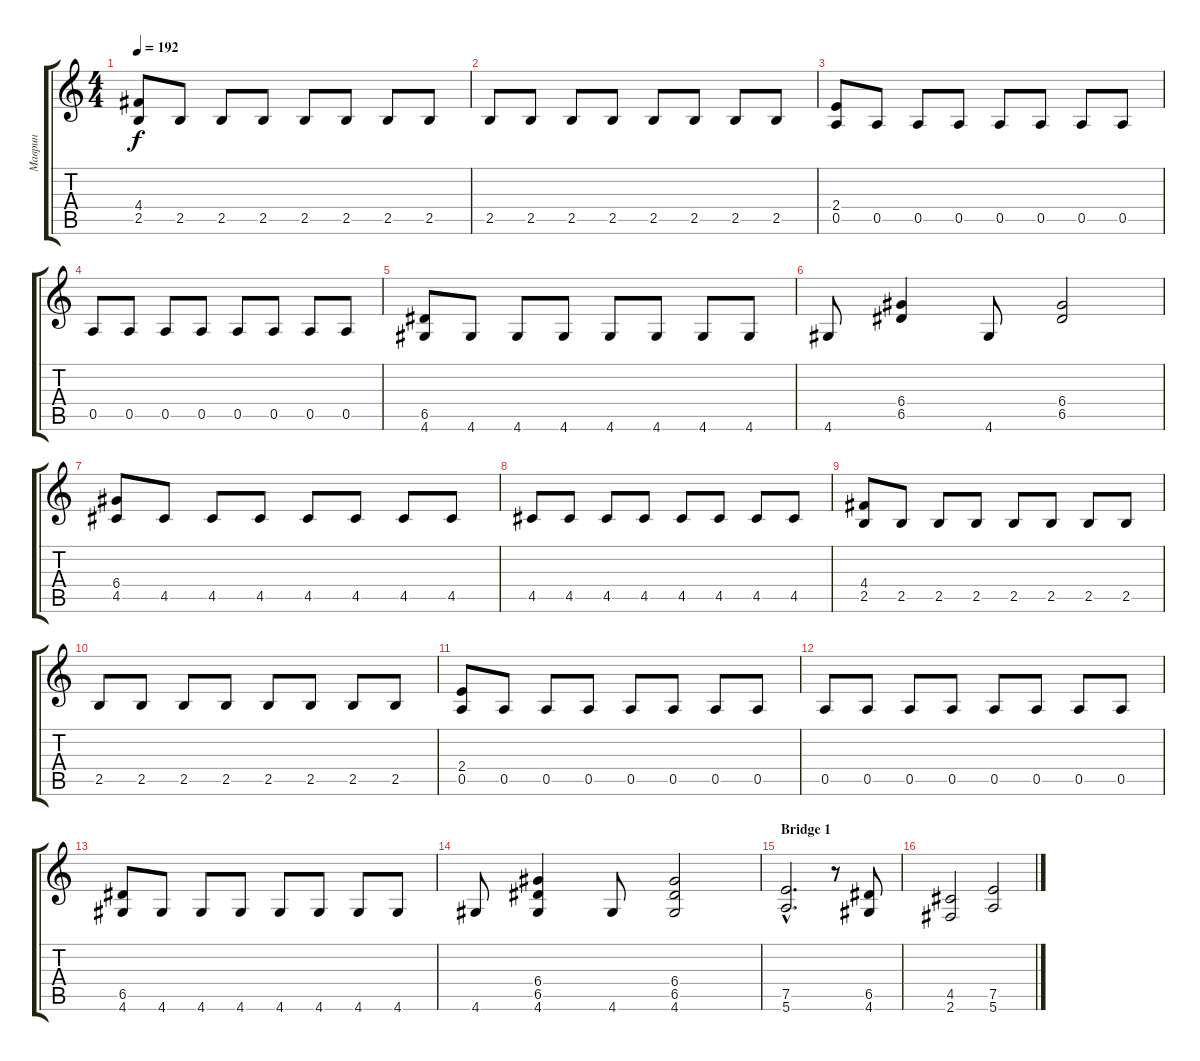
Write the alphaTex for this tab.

\track ("Маврин" "Маврин") {instrument distortionguitar}
\staff {score tabs}
\tuning (E4 B3 G3 D3 A2 E2) {hide}
\ts (4 4)
\tempo 192
\clef g2
\ks c
(4.4 2.5).8{dy f} 2.5.8 2.5.8 2.5.8 2.5.8 2.5.8 2.5.8 2.5.8 |
2.5.8 2.5.8 2.5.8 2.5.8 2.5.8 2.5.8 2.5.8 2.5.8 |
(2.4 0.5).8 0.5.8 0.5.8 0.5.8 0.5.8 0.5.8 0.5.8 0.5.8 |
0.5.8 0.5.8 0.5.8 0.5.8 0.5.8 0.5.8 0.5.8 0.5.8 |
(6.5 4.6).8 4.6.8 4.6.8 4.6.8 4.6.8 4.6.8 4.6.8 4.6.8 |
4.6.8 (6.4 6.5).4 4.6.8 (6.4 6.5).2 |
(6.4 4.5).8 4.5.8 4.5.8 4.5.8 4.5.8 4.5.8 4.5.8 4.5.8 |
4.5.8 4.5.8 4.5.8 4.5.8 4.5.8 4.5.8 4.5.8 4.5.8 |
(4.4 2.5).8 2.5.8 2.5.8 2.5.8 2.5.8 2.5.8 2.5.8 2.5.8 |
2.5.8 2.5.8 2.5.8 2.5.8 2.5.8 2.5.8 2.5.8 2.5.8 |
(2.4 0.5).8 0.5.8 0.5.8 0.5.8 0.5.8 0.5.8 0.5.8 0.5.8 |
0.5.8 0.5.8 0.5.8 0.5.8 0.5.8 0.5.8 0.5.8 0.5.8 |
(6.5 4.6).8 4.6.8 4.6.8 4.6.8 4.6.8 4.6.8 4.6.8 4.6.8 |
4.6.8 (6.4 6.5 4.6).4 4.6.8 (6.4 6.5 4.6).2 |
\section ("" "Bridge 1")
(7.5{hac} 5.6{hac}).2{d} r.8 (6.5 4.6).8 |
(4.5 2.6).2 (7.5 5.6).2
